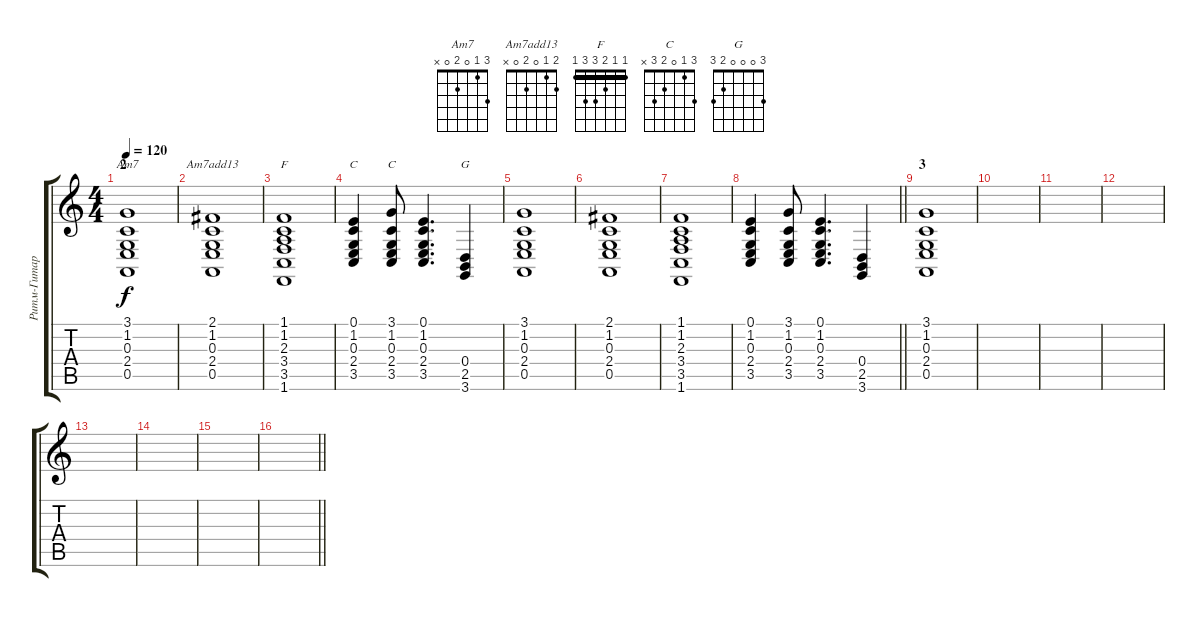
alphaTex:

\track ("Ритм-Гитара (Бой)" "Ритм-Гитар") {instrument orchestralharp}
\staff {score tabs}
\tuning (E4 B3 G3 D3 A2 E2) {hide}
\chord ("Am7" 3 1 0 2 0 x)
\chord ("Am7add13" 2 1 0 2 0 x)
\chord ("F" 1 1 2 3 3 1) {barre 1}
\chord ("C" 0 1 0 2 3 x)
\chord ("C" 3 1 0 2 3 x)
\chord ("G" 3 0 0 0 2 3)
\ts (4 4)
\section ("" "2")
\tempo 120
\clef g2
\ks c
(3.1 1.2 0.3 2.4 0.5).1{ch "Am7" dy f} |
(2.1 1.2 0.3 2.4 0.5).1{ch "Am7add13"} |
(1.1 1.2 2.3 3.4 3.5 1.6).1{ch "F"} |
(0.1 1.2 0.3 2.4 3.5).4{ch "C"} (3.1 1.2 0.3 2.4 3.5).8{ch "C"} (0.1 1.2 0.3 2.4 3.5).4{d} (0.4 2.5 3.6).4{ch "G"} |
(3.1 1.2 0.3 2.4 0.5).1 |
(2.1 1.2 0.3 2.4 0.5).1 |
(1.1 1.2 2.3 3.4 3.5 1.6).1 |
\barLineRight lightlight
(0.1 1.2 0.3 2.4 3.5).4 (3.1 1.2 0.3 2.4 3.5).8 (0.1 1.2 0.3 2.4 3.5).4{d} (0.4 2.5 3.6).4 |
\section ("" "3")
(3.1 1.2 0.3 2.4 0.5).1 |
|
|
|
|
|
|
\barLineRight lightlight
